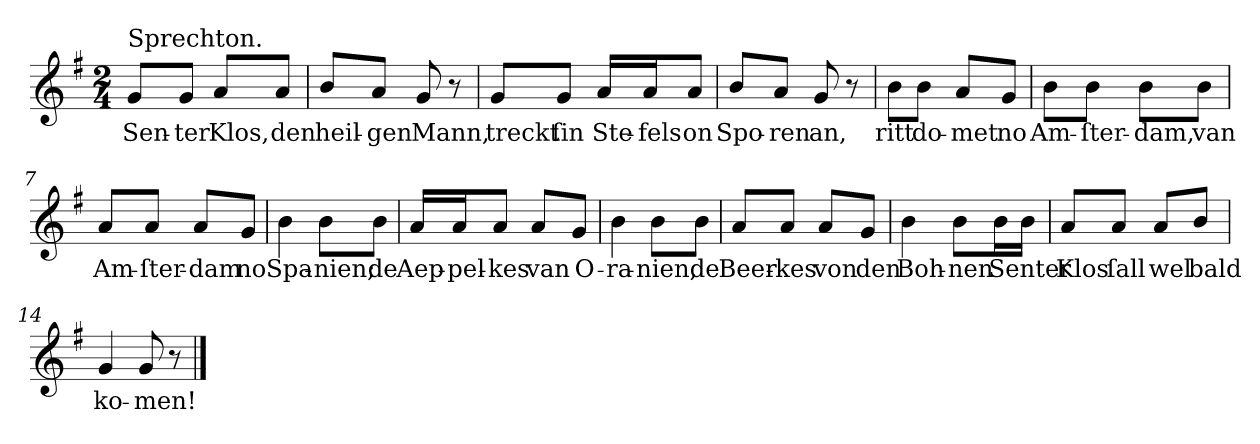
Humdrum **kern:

**kern	**text
*part1	*part1
*staff1	*staff1
*clefG2	*
*k[f#]	*
*G:	*
*M2/4	*
=1	=1
!LO:TX:a:t=Sprechton.	!
8g/L	Sen-
8g/J	-ter
8a/L	Klos,
8a/J	den
=2	=2
8b/L	heil-
8a/J	-gen
8g	Mann,
8r	.
=3	=3
8g/L	treckt
8g/J	ſin
16a/LL	Ste-
16a/J	-fels
8a/J	on
=4	=4
8b/L	Spo-
8a/J	-ren
8g	an,
8r	.
=5	=5
8b\L	ritt
8b\J	do-
8a/L	-met
8g/J	no
=6	=6
8b\L	Am-
8b\J	-ſter-
8b\L	-dam,
8b\J	van
=7	=7
8a/L	Am-
8a/J	-ſter-
8a/L	-dam
8g/J	no
=8	=8
4b	Spa-
8b\L	-nien;
8b\J	de
=9	=9
16a/LL	Aep-
16a/J	-pel-
8a/J	-kes
8a/L	van
8g/J	O-
=10	=10
4b	-ra-
8b\L	-nien,
8b\J	de
=11	=11
8a/L	Beer-
8a/J	-kes
8a/L	von
8g/J	den
=12	=12
4b	Boh-
8b\L	-nen
16b\L	Senter
16b\JJ	.
=13	=13
8a/L	Klos
8a/J	ſall
8a/L	wel
8b/J	bald
=14	=14
4g	ko-
8g	-men!
8r	.
==	==
*-	*-
